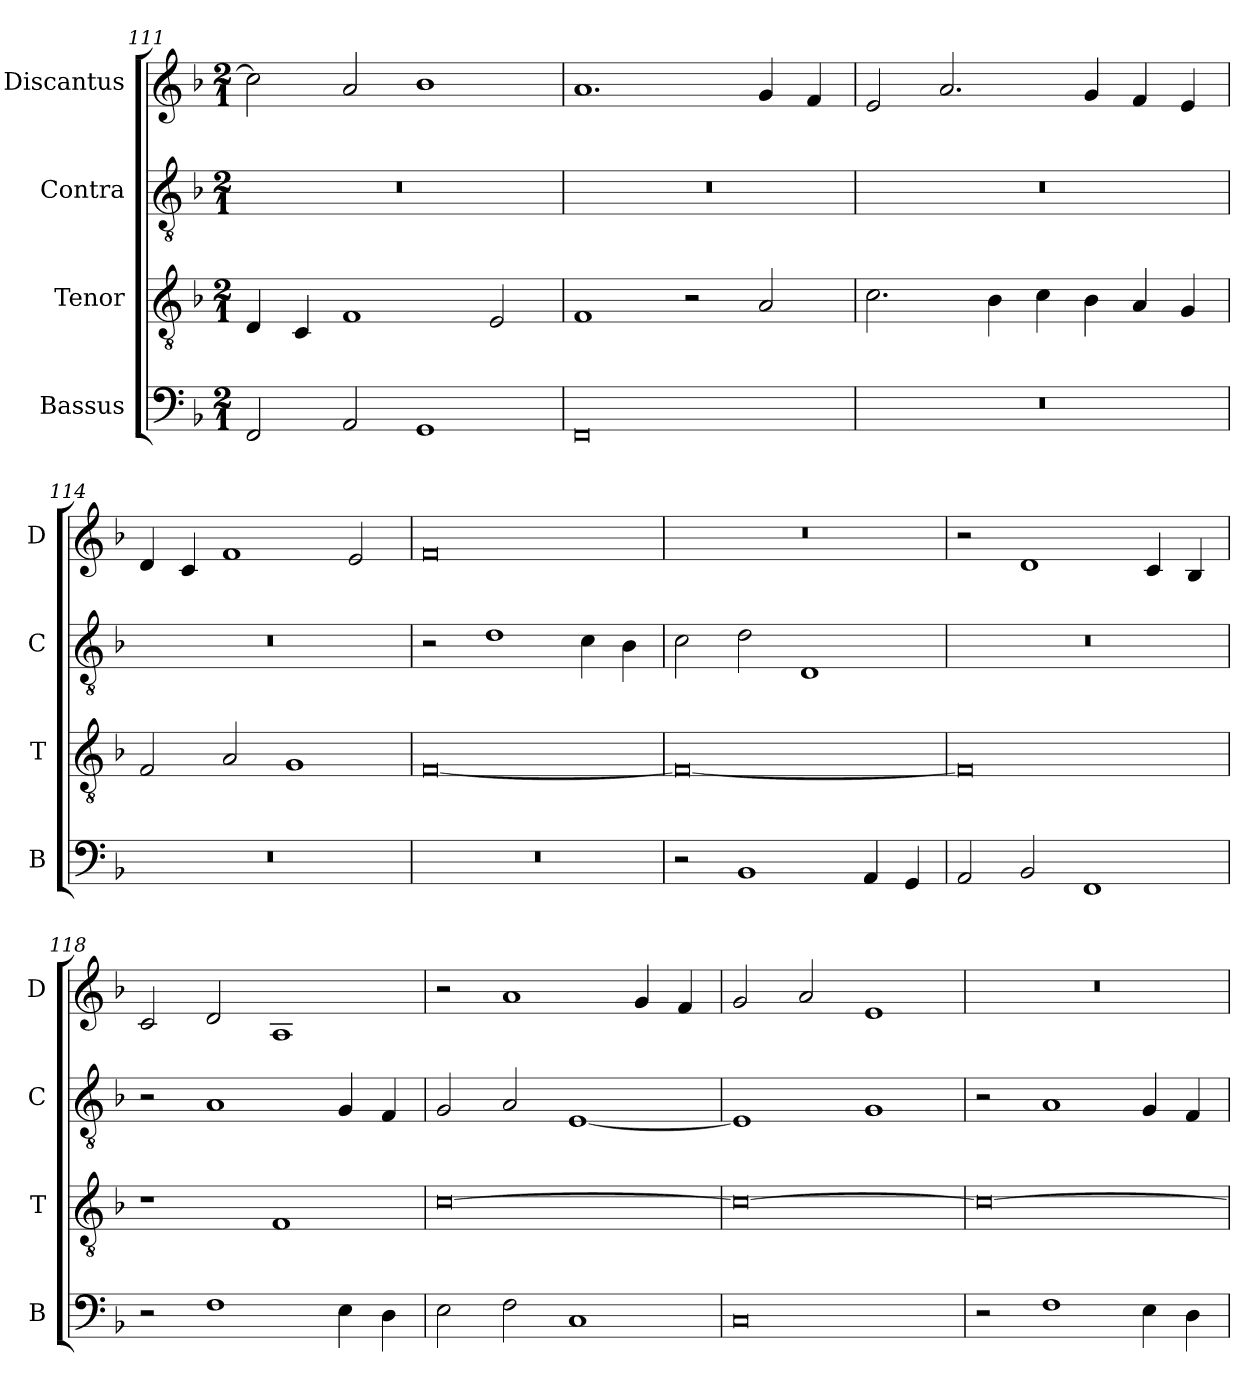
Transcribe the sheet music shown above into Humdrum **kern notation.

**kern	**kern	**kern	**kern
*part4	*part3	*part2	*part1
*staff4	*staff3	*staff2	*staff1
*I"Bassus	*I"Tenor	*I"Contra	*I"Discantus
*I'B	*I'T	*I'C	*I'D
*clefF4	*clefGv2	*clefGv2	*clefG2
*k[b-]	*k[b-]	*k[b-]	*k[b-]
*M2/1	*M2/1	*M2/1	*M2/1
=111	=111	=111	=111
2FF/	4D/	0r	2cc\]
.	4C/	.	.
2AA/	1F	.	2a/
1GG	.	.	1b-
.	2E/	.	.
=112	=112	=112	=112
0FF	1F	0r	1.a
.	2r	.	.
.	2A/	.	4g/
.	.	.	4f/
=113	=113	=113	=113
0r	2.c\	0r	2e/
.	.	.	2.a/
.	4B-\	.	.
.	4c\	.	.
.	4B-\	.	4g/
.	4A/	.	4f/
.	4G/	.	4e/
=114	=114	=114	=114
0r	2F/	0r	4d/
.	.	.	4c/
.	2A/	.	1f
.	1G	.	.
.	.	.	2e/
=115	=115	=115	=115
0r	[0F	2r	0f
.	.	1d	.
.	.	4c\	.
.	.	4B-\	.
=116	=116	=116	=116
2r	0F_	2c\	0r
1BB-	.	2d\	.
.	.	1D	.
4AA/	.	.	.
4GG/	.	.	.
=117	=117	=117	=117
2AA/	0F]	0r	2r
2BB-/	.	.	1d
1FF	.	.	.
.	.	.	4c/
.	.	.	4B-/
=118	=118	=118	=118
2r	1r	2r	2c/
1F	.	1A	2d/
.	1F	.	1A
4E\	.	4G/	.
4D\	.	4F/	.
=119	=119	=119	=119
2E\	[0c	2G/	2r
2F\	.	2A/	1a
1C	.	[1E	.
.	.	.	4g/
.	.	.	4f/
=120	=120	=120	=120
0C	0c_	1E]	2g/
.	.	.	2a/
.	.	1G	1e
=121	=121	=121	=121
2r	0c_	2r	0r
1F	.	1A	.
4E\	.	4G/	.
4D\	.	4F/	.
=	=	=	=
*-	*-	*-	*-
